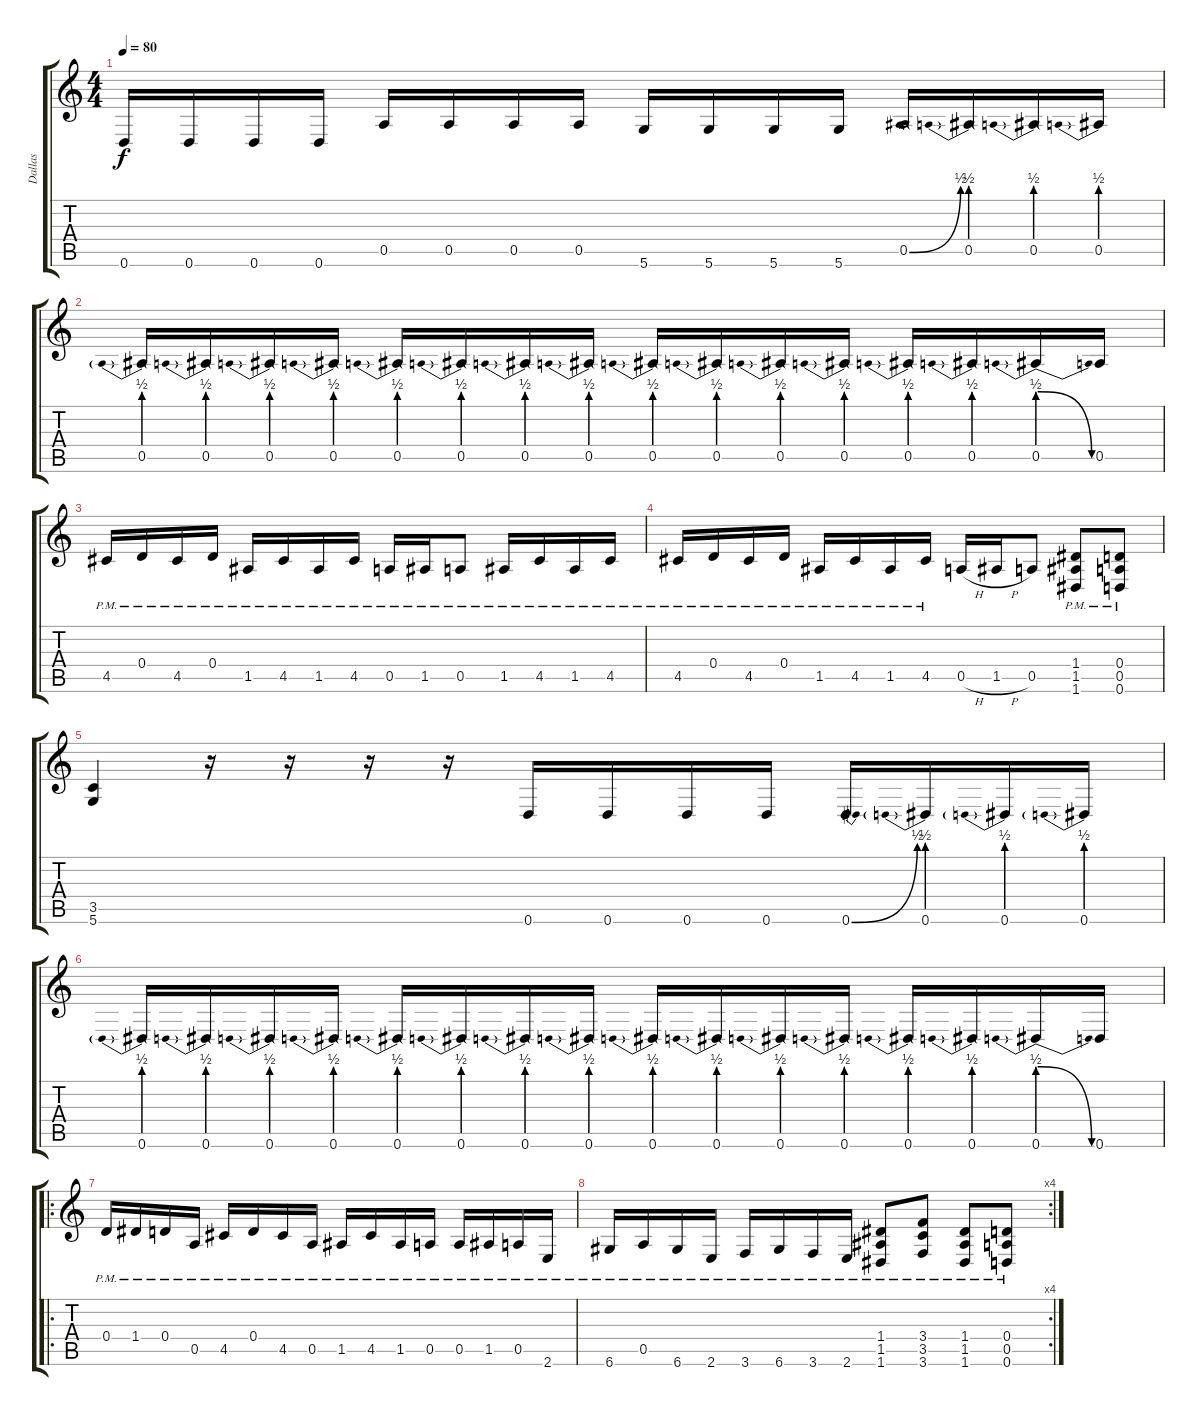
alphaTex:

\track ("Dallas" "Dallas") {instrument distortionguitar}
\staff {score tabs}
\tuning (E4 B3 G3 D3 A2 D2) {hide}
\ts (4 4)
\tempo 80
\clef g2
\ks c
0.6.16{dy f} 0.6.16 0.6.16 0.6.16 0.5.16 0.5.16 0.5.16 0.5.16 5.6.16 5.6.16 5.6.16 5.6.16 0.5{be (bend 0 0 60 2)}.16 0.5{be (prebend 0 2 60 2)}.16 0.5{be (prebend 0 2 60 2)}.16 0.5{be (prebend 0 2 60 2)}.16 |
0.5{be (prebend 0 2 60 2)}.16 0.5{be (prebend 0 2 60 2)}.16 0.5{be (prebend 0 2 60 2)}.16 0.5{be (prebend 0 2 60 2)}.16 0.5{be (prebend 0 2 60 2)}.16 0.5{be (prebend 0 2 60 2)}.16 0.5{be (prebend 0 2 60 2)}.16 0.5{be (prebend 0 2 60 2)}.16 0.5{be (prebend 0 2 60 2)}.16 0.5{be (prebend 0 2 60 2)}.16 0.5{be (prebend 0 2 60 2)}.16 0.5{be (prebend 0 2 60 2)}.16 0.5{be (prebend 0 2 60 2)}.16 0.5{be (prebend 0 2 60 2)}.16 0.5{be (prebendrelease 0 2 60 0)}.16 0.5.16 |
4.5{pm}.16 0.4{pm}.16 4.5{pm}.16 0.4{pm}.16 1.5{pm}.16 4.5{pm}.16 1.5{pm}.16 4.5{pm}.16 0.5{pm}.16 1.5{pm}.16 0.5{pm}.8 1.5{pm}.16 4.5{pm}.16 1.5{pm}.16 4.5{pm}.16 |
4.5{pm}.16 0.4{pm}.16 4.5{pm}.16 0.4{pm}.16 1.5{pm}.16 4.5{pm}.16 1.5{pm}.16 4.5{pm}.16 0.5{h}.16 1.5{h}.16 0.5.8 (1.4{pm} 1.5{pm} 1.6{pm}).8 (0.4{pm} 0.5{pm} 0.6{pm}).8 |
(3.5 5.6).4 r.16 r.16 r.16 r.16 0.6.16 0.6.16 0.6.16 0.6.16 0.6{be (bend 0 0 60 2)}.16 0.6{be (prebend 0 2 60 2)}.16 0.6{be (prebend 0 2 60 2)}.16 0.6{be (prebend 0 2 60 2)}.16 |
0.6{be (prebend 0 2 60 2)}.16 0.6{be (prebend 0 2 60 2)}.16 0.6{be (prebend 0 2 60 2)}.16 0.6{be (prebend 0 2 60 2)}.16 0.6{be (prebend 0 2 60 2)}.16 0.6{be (prebend 0 2 60 2)}.16 0.6{be (prebend 0 2 60 2)}.16 0.6{be (prebend 0 2 60 2)}.16 0.6{be (prebend 0 2 60 2)}.16 0.6{be (prebend 0 2 60 2)}.16 0.6{be (prebend 0 2 60 2)}.16 0.6{be (prebend 0 2 60 2)}.16 0.6{be (prebend 0 2 60 2)}.16 0.6{be (prebend 0 2 60 2)}.16 0.6{be (prebendrelease 0 2 60 0)}.16 0.6.16 |
\ro
0.4{pm}.16 1.4{pm}.16 0.4{pm}.16 0.5{pm}.16 4.5{pm}.16 0.4{pm}.16 4.5{pm}.16 0.5{pm}.16 1.5{pm}.16 4.5{pm}.16 1.5{pm}.16 0.5{pm}.16 0.5{pm}.16 1.5{pm}.16 0.5{pm}.16 2.6{pm}.16 |
\rc 4
6.6{pm}.16 0.5{pm}.16 6.6{pm}.16 2.6{pm}.16 3.6{pm}.16 6.6{pm}.16 3.6{pm}.16 2.6{pm}.16 (1.4{pm} 1.5{pm} 1.6{pm}).8 (3.4{pm} 3.5{pm} 3.6{pm}).8 (1.4{pm} 1.5{pm} 1.6{pm}).8 (0.4{pm} 0.5{pm} 0.6{pm}).8
